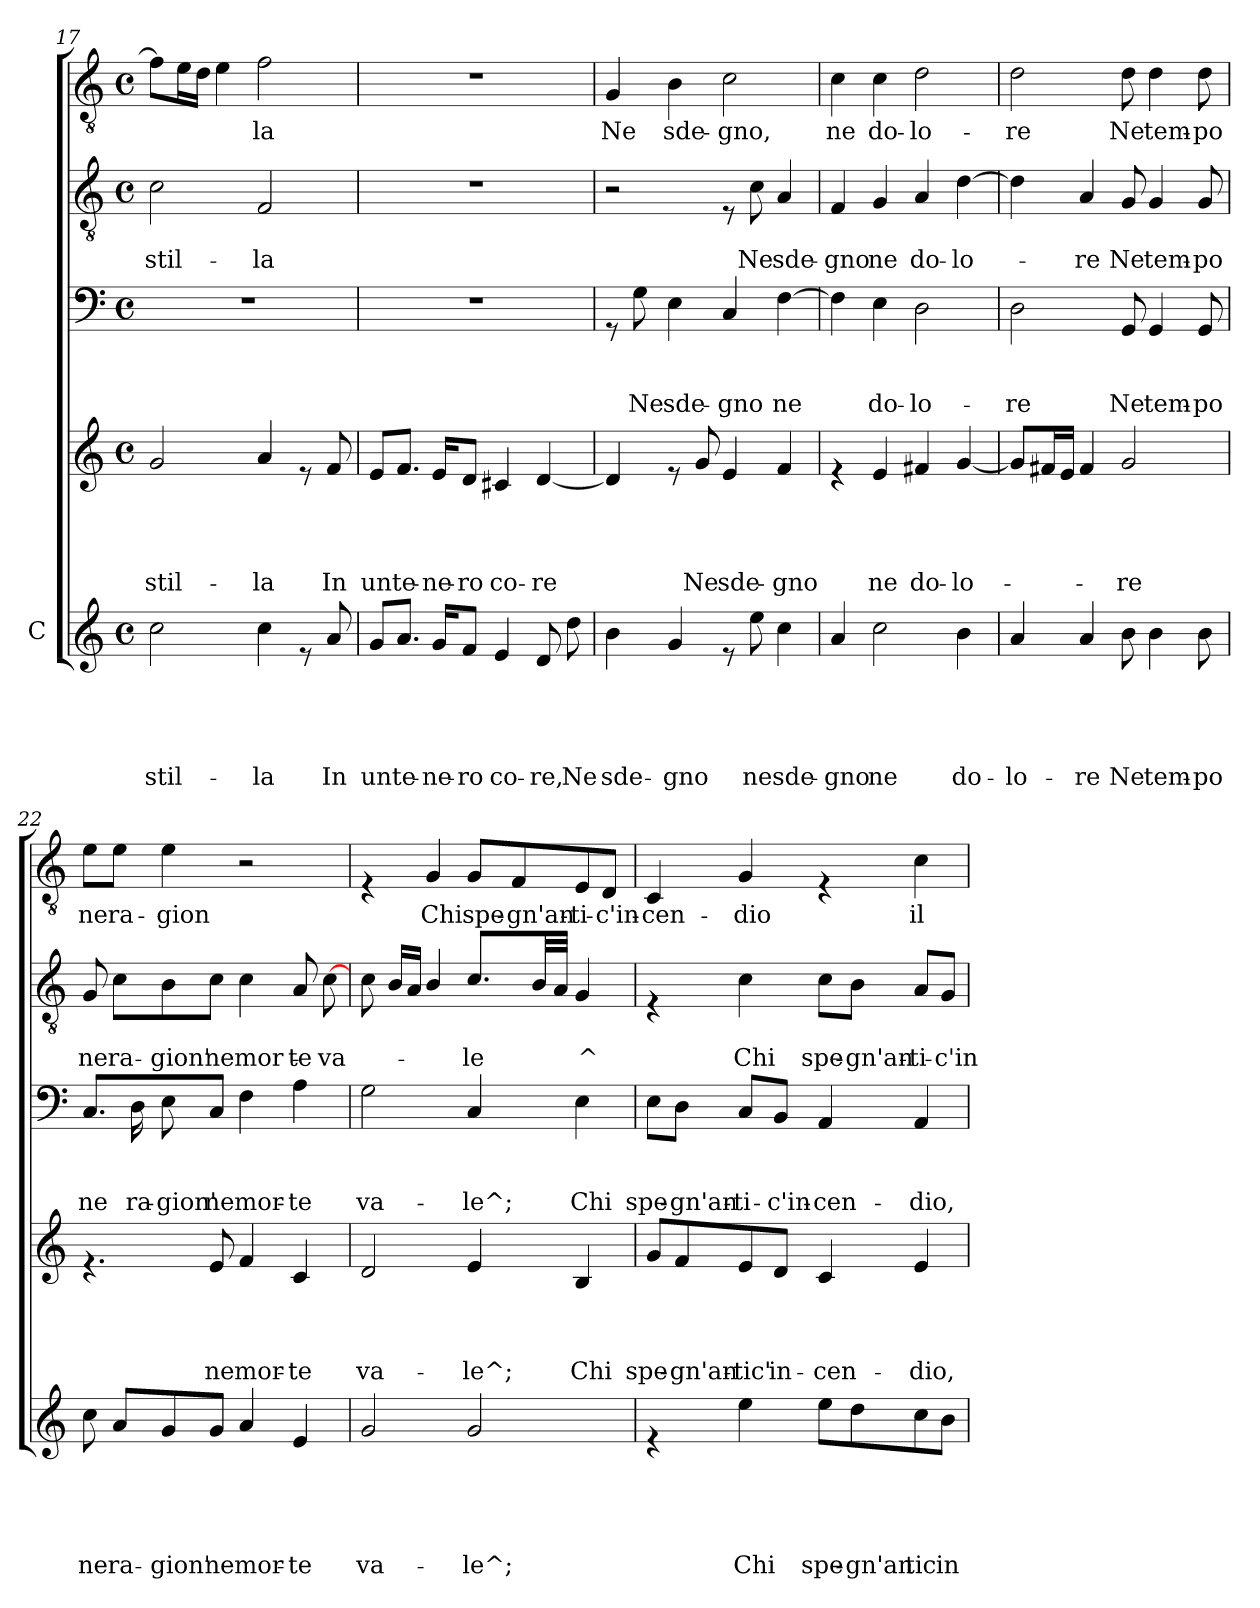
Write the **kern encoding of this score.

**kern	**text	**text	**text	**text	**text	**kern	**text	**text	**text	**text	**kern	**text	**text	**text	**kern	**text	**text	**kern	**text
*part5	*part5	*part5	*part5	*part5	*part5	*part4	*part4	*part4	*part4	*part4	*part3	*part3	*part3	*part3	*part2	*part2	*part2	*part1	*part1
*staff5	*staff5	*staff5	*staff5	*staff5	*staff5	*staff4	*staff4	*staff4	*staff4	*staff4	*staff3	*staff3	*staff3	*staff3	*staff2	*staff2	*staff2	*staff1	*staff1
*I"C	*	*	*	*	*	*	*	*	*	*	*	*	*	*	*	*	*	*	*
*clefG2	*	*	*	*	*	*clefG2	*	*	*	*	*clefF4	*	*	*	*clefGv2	*	*	*clefGv2	*
*k[]	*	*	*	*	*	*k[]	*	*	*	*	*k[]	*	*	*	*k[]	*	*	*k[]	*
*C:	*	*	*	*	*	*C:	*	*	*	*	*C:	*	*	*	*C:	*	*	*C:	*
*M4/4	*	*	*	*	*	*M4/4	*	*	*	*	*M4/4	*	*	*	*M4/4	*	*	*M4/4	*
*met(c)	*	*	*	*	*	*met(c)	*	*	*	*	*met(c)	*	*	*	*met(c)	*	*	*met(c)	*
=17	=17	=17	=17	=17	=17	=17	=17	=17	=17	=17	=17	=17	=17	=17	=17	=17	=17	=17	=17
!	!	!	!	!	!LO:LY:b	!	!	!	!	!LO:LY:b	!	!	!	!	!	!	!LO:LY:b	!	!
2cc\	.	.	.	.	stil-	2g/	.	.	.	stil-	1r	.	.	.	2c\	.	stil-	8f\L]	.
.	.	.	.	.	.	.	.	.	.	.	.	.	.	.	.	.	.	16e\L	.
.	.	.	.	.	.	.	.	.	.	.	.	.	.	.	.	.	.	16d\JJ	.
.	.	.	.	.	.	.	.	.	.	.	.	.	.	.	.	.	.	4e\	.
!	!	!	!	!	!LO:LY:b	!	!	!	!	!LO:LY:b	!	!	!	!	!	!	!LO:LY:b	!	!LO:LY:b
4cc\	.	.	.	.	-la	4a/	.	.	.	-la	.	.	.	.	2F/	.	-la	2f\	-la
8re	.	.	.	.	.	8re	.	.	.	.	.	.	.	.	.	.	.	.	.
!	!	!	!	!	!LO:LY:b	!	!	!	!	!LO:LY:b	!	!	!	!	!	!	!	!	!
8a/	.	.	.	.	In	8f/	.	.	.	In	.	.	.	.	.	.	.	.	.
=18	=18	=18	=18	=18	=18	=18	=18	=18	=18	=18	=18	=18	=18	=18	=18	=18	=18	=18	=18
!	!	!	!	!	!LO:LY:b	!	!	!	!	!LO:LY:b	!	!	!	!	!	!	!	!	!
8g/L	.	.	.	.	un	8e/L	.	.	.	un	1r	.	.	.	1r	.	.	1r	.
!	!	!	!	!	!LO:LY:b	!	!	!	!	!LO:LY:b	!	!	!	!	!	!	!	!	!
8.a/J	.	.	.	.	te-	8.f/J	.	.	.	te-	.	.	.	.	.	.	.	.	.
!	!	!	!	!	!LO:LY:b	!	!	!	!	!LO:LY:b	!	!	!	!	!	!	!	!	!
16g/KL	.	.	.	.	-ne-	16e/KL	.	.	.	-ne-	.	.	.	.	.	.	.	.	.
!	!	!	!	!	!LO:LY:b	!	!	!	!	!LO:LY:b	!	!	!	!	!	!	!	!	!
8f/J	.	.	.	.	-ro	8d/J	.	.	.	-ro	.	.	.	.	.	.	.	.	.
!	!	!	!	!	!LO:LY:b	!	!	!	!	!LO:LY:b	!	!	!	!	!	!	!	!	!
4e/	.	.	.	.	co-	4c#X/	.	.	.	co-	.	.	.	.	.	.	.	.	.
!	!	!	!	!	!LO:LY:b	!	!	!	!	!LO:LY:b	!	!	!	!	!	!	!	!	!
8d/	.	.	.	.	-re,	[<4d/	.	.	.	-re	.	.	.	.	.	.	.	.	.
!	!	!	!	!	!LO:LY:b	!	!	!	!	!	!	!	!	!	!	!	!	!	!
8dd\	.	.	.	.	Ne	.	.	.	.	.	.	.	.	.	.	.	.	.	.
!!LO:LB:g=z
=19	=19	=19	=19	=19	=19	=19	=19	=19	=19	=19	=19	=19	=19	=19	=19	=19	=19	=19	=19
!	!	!	!	!	!LO:LY:b	!	!	!	!	!	!	!	!	!	!	!	!	!	!LO:LY:b
4b\	.	.	.	.	sde-	4d/]	.	.	.	.	8rGG	.	.	.	2r	.	.	4G/	Ne
!	!	!	!	!	!	!	!	!	!	!	!	!	!	!LO:LY:b	!	!	!	!	!
.	.	.	.	.	.	.	.	.	.	.	8G\	.	.	Ne	.	.	.	.	.
!	!	!	!	!	!LO:LY:b	!	!	!	!	!	!	!	!	!LO:LY:b	!	!	!	!	!LO:LY:b
4g/	.	.	.	.	-gno	8re	.	.	.	.	4E\	.	.	sde-	.	.	.	4B\	sde-
!	!	!	!	!	!	!	!	!	!	!LO:LY:b	!	!	!	!	!	!	!	!	!
.	.	.	.	.	.	8g/	.	.	.	Ne	.	.	.	.	.	.	.	.	.
!	!	!	!	!	!	!	!	!	!	!LO:LY:b	!	!	!	!LO:LY:b	!	!	!	!	!LO:LY:b
8re	.	.	.	.	.	4e/	.	.	.	sde-	4C/	.	.	-gno	8rE	.	.	2c\	-gno,
!	!	!	!	!	!LO:LY:b	!	!	!	!	!	!	!	!	!	!	!	!LO:LY:b	!	!
8ee\	.	.	.	.	ne	.	.	.	.	.	.	.	.	.	8c\	.	Ne	.	.
!	!	!	!	!	!LO:LY:b	!	!	!	!	!LO:LY:b	!	!	!	!LO:LY:b	!	!	!LO:LY:b	!	!
4cc\	.	.	.	.	sde-	4f/	.	.	.	-gno	[>4F\	.	.	ne	4A/	.	sde-	.	.
=20	=20	=20	=20	=20	=20	=20	=20	=20	=20	=20	=20	=20	=20	=20	=20	=20	=20	=20	=20
!	!	!	!	!	!LO:LY:b	!	!	!	!	!	!	!	!	!	!	!	!LO:LY:b	!	!LO:LY:b
4a/	.	.	.	.	-gno	4re	.	.	.	.	4F\]	.	.	.	4F/	.	-gno	4c\	ne
!	!	!	!	!	!LO:LY:b	!	!	!	!	!LO:LY:b	!	!	!	!LO:LY:b	!	!	!LO:LY:b	!	!LO:LY:b
2cc\	.	.	.	.	ne	4e/	.	.	.	ne	4E\	.	.	do-	4G/	.	ne	4c\	do-
!	!	!	!	!	!	!	!	!	!	!LO:LY:b	!	!	!	!LO:LY:b	!	!	!LO:LY:b	!	!LO:LY:b
.	.	.	.	.	.	4f#X/	.	.	.	do-	2D\	.	.	-lo-	4A/	.	do-	2d\	-lo-
!	!	!	!	!	!LO:LY:b	!	!	!	!	!LO:LY:b	!	!	!	!	!	!	!LO:LY:b	!	!
4b\	.	.	.	.	do-	[<4g/	.	.	.	-lo-	.	.	.	.	[>4d\	.	-lo-	.	.
=21	=21	=21	=21	=21	=21	=21	=21	=21	=21	=21	=21	=21	=21	=21	=21	=21	=21	=21	=21
!	!	!	!	!	!LO:LY:b	!	!	!	!	!	!	!	!	!LO:LY:b	!	!	!	!	!LO:LY:b
4a/	.	.	.	.	-lo-	8g/L]	.	.	.	.	2D\	.	.	-re	4d\]	.	.	2d\	-re
.	.	.	.	.	.	16f#X/L	.	.	.	.	.	.	.	.	.	.	.	.	.
.	.	.	.	.	.	16e/JJ	.	.	.	.	.	.	.	.	.	.	.	.	.
!	!	!	!	!	!LO:LY:b	!	!	!	!	!	!	!	!	!	!	!	!LO:LY:b	!	!
4a/	.	.	.	.	-re	4f#/	.	.	.	.	.	.	.	.	4A/	.	-re	.	.
!	!	!	!	!	!LO:LY:b	!	!	!	!	!LO:LY:b	!	!	!	!LO:LY:b	!	!	!LO:LY:b	!	!LO:LY:b
8b\	.	.	.	.	Ne	2g/	.	.	.	-re	8GG/	.	.	Ne	8G/	.	Ne	8d\	Ne
!	!	!	!	!	!LO:LY:b	!	!	!	!	!	!	!	!	!LO:LY:b	!	!	!LO:LY:b	!	!LO:LY:b
4b\	.	.	.	.	tem-	.	.	.	.	.	4GG/	.	.	tem-	4G/	.	tem-	4d\	tem-
!	!	!	!	!	!LO:LY:b	!	!	!	!	!	!	!	!	!LO:LY:b	!	!	!LO:LY:b	!	!LO:LY:b
8b\	.	.	.	.	-po	.	.	.	.	.	8GG/	.	.	-po	8G/	.	-po	8d\	-po
!!LO:PB:g=z
=22	=22	=22	=22	=22	=22	=22	=22	=22	=22	=22	=22	=22	=22	=22	=22	=22	=22	=22	=22
!	!	!	!	!	!LO:LY:b	!	!	!	!	!	!	!	!	!LO:LY:b	!	!	!LO:LY:b	!	!LO:LY:b
*	*	*	*	*	*	*	*	*	*	*	*^	*	*	*	*^	*	*	*	*
8cc\	.	.	.	.	ne	4.re	.	.	.	.	8.C/L	8.ryy	.	.	ne	8G/	8ryy	.	ne	8e\L	ne
!	!	!	!	!	!LO:LY:b	!	!	!	!	!	!	!	!	!	!	!	!	!	!LO:LY:b	!	!LO:LY:b
8a/L	.	.	.	.	ra-	.	.	.	.	.	.	.	.	.	.	2ryy	8c\L	.	ra-	8e\J	ra-
!	!	!	!	!	!	!	!	!	!	!	!	!	!	!	!LO:LY:b	!	!	!	!	!	!
.	.	.	.	.	.	.	.	.	.	.	8.ryy	16D\	.	.	ra-	.	.	.	.	.	.
!	!	!	!	!	!LO:LY:b	!	!	!	!	!	!	!	!	!	!LO:LY:b	!	!	!	!LO:LY:b	!	!LO:LY:b
8g/	.	.	.	.	-gion'	.	.	.	.	.	.	8E\	.	.	-gion'	.	8B\	.	-gion'	4e\	-gion
!	!	!	!	!	!LO:LY:b	!	!	!	!	!LO:LY:b	!	!	!	!	!LO:LY:b	!	!	!	!LO:LY:b	!	!
8g/J	.	.	.	.	ne	8e/	.	.	.	ne	8C/J	8ryy	.	.	ne	.	8c\J	.	ne	.	.
!	!	!	!	!	!LO:LY:b	!	!	!	!	!LO:LY:b	!	!	!	!	!LO:LY:b	!	!	!	!LO:LY:b	!	!
4a/	.	.	.	.	mor-	4f/	.	.	.	mor-	2ryy	4F\	.	.	mor-	.	4c\	.	mor-	2r	.
.	.	.	.	.	.	.	.	.	.	.	.	.	.	.	.	8ryy	.	.	.	.	.
!	!	!	!	!	!LO:LY:b	!	!	!	!	!LO:LY:b	!	!	!	!	!LO:LY:b	!	!	!	!LO:LY:b	!	!
4e/	.	.	.	.	-te	4c/	.	.	.	-te	.	4A\	.	.	-te	8A/	8ryy	.	te	.	.
!	!	!	!	!	!	!	!	!	!	!	!	!	!	!	!	!	!	!	!LO:LY:b	!	!
.	.	.	.	.	.	.	.	.	.	.	.	.	.	.	.	8ryy	[>8c\	.	-va-	.	.
*	*	*	*	*	*	*	*	*	*	*	*v	*v	*	*	*	*	*	*	*	*	*
=23	=23	=23	=23	=23	=23	=23	=23	=23	=23	=23	=23	=23	=23	=23	=23	=23	=23	=23	=23	=23
!	!	!	!	!	!LO:LY:b	!	!	!	!	!LO:LY:b	!	!	!	!LO:LY:b	!	!	!	!	!	!
2g/	.	.	.	.	va-	2d/	.	.	.	va-	2G\	.	.	va-	8c\	8ryy	.	.	4rE	.
.	.	.	.	.	.	.	.	.	.	.	.	.	.	.	8ryy	16B/LL	.	.	.	.
.	.	.	.	.	.	.	.	.	.	.	.	.	.	.	.	16A/JJ	.	.	.	.
!	!	!	!	!	!	!	!	!	!	!	!	!	!	!	!	!	!	!	!	!LO:LY:b
.	.	.	.	.	.	.	.	.	.	.	.	.	.	.	4B/	4ryy	.	.	4G/	Chi
!	!	!	!	!	!LO:LY:b	!	!	!	!	!LO:LY:b	!	!	!	!LO:LY:b	!	!	!	!LO:LY:b	!	!LO:LY:b
2g/	.	.	.	.	-le^;	4e/	.	.	.	-le^;	4C/	.	.	-le^;	2ryy	8.c/L	.	-le	8G/L	spe-
!	!	!	!	!	!	!	!	!	!	!	!	!	!	!	!	!	!	!	!	!LO:LY:b
.	.	.	.	.	.	.	.	.	.	.	.	.	.	.	.	.	.	.	8F/	-gn'an-
.	.	.	.	.	.	.	.	.	.	.	.	.	.	.	.	32B/LL	.	.	.	.
.	.	.	.	.	.	.	.	.	.	.	.	.	.	.	.	32A/JJJ	.	.	.	.
!	!	!	!	!	!	!	!	!	!	!LO:LY:b	!	!	!	!LO:LY:b	!	!	!	!LO:LY:b	!	!LO:LY:b
.	.	.	.	.	.	4B/	.	.	.	Chi	4E\	.	.	Chi	.	4G/	.	^	8E/	-ti-
!	!	!	!	!	!	!	!	!	!	!	!	!	!	!	!	!	!	!	!	!LO:LY:b
.	.	.	.	.	.	.	.	.	.	.	.	.	.	.	.	.	.	.	8D/J	-c'in-
*	*	*	*	*	*	*	*	*	*	*	*	*	*	*	*v	*v	*	*	*	*
=24	=24	=24	=24	=24	=24	=24	=24	=24	=24	=24	=24	=24	=24	=24	=24	=24	=24	=24	=24
!	!	!	!	!	!	!	!	!	!	!LO:LY:b	!	!	!	!LO:LY:b	!	!	!	!	!LO:LY:b
4re	.	.	.	.	.	8g/L	.	.	.	spe-	8E\L	.	.	spe-	4rE	.	.	4C/	-cen-
!	!	!	!	!	!	!	!	!	!	!LO:LY:b	!	!	!	!LO:LY:b	!	!	!	!	!
.	.	.	.	.	.	8f/	.	.	.	-gn'an-	8D\J	.	.	-gn'an-	.	.	.	.	.
!	!	!	!	!	!LO:LY:b	!	!	!	!	!LO:LY:b	!	!	!	!LO:LY:b	!	!	!LO:LY:b	!	!LO:LY:b
4ee\	.	.	.	.	Chi	8e/	.	.	.	-tic'	8C/L	.	.	-ti-	4c\	.	Chi	4G/	-dio
!	!	!	!	!	!	!	!	!	!	!LO:LY:b	!	!	!	!LO:LY:b	!	!	!	!	!
.	.	.	.	.	.	8d/J	.	.	.	in-	8BB/J	.	.	-c'in-	.	.	.	.	.
!	!	!	!	!	!LO:LY:b	!	!	!	!	!LO:LY:b	!	!	!	!LO:LY:b	!	!	!LO:LY:b	!	!
8ee\L	.	.	.	.	spe-	4c/	.	.	.	-cen-	4AA/	.	.	-cen-	8c\L	.	spe-	4rE	.
!	!	!	!	!	!LO:LY:b	!	!	!	!	!	!	!	!	!	!	!	!LO:LY:b	!	!
8dd\	.	.	.	.	-gn'an	.	.	.	.	.	.	.	.	.	8B\J	.	-gn'an-	.	.
!	!	!	!	!	!LO:LY:b	!	!	!	!	!LO:LY:b	!	!	!	!LO:LY:b	!	!	!LO:LY:b	!	!LO:LY:b
8cc\	.	.	.	.	tic	4e/	.	.	.	-dio,	4AA/	.	.	-dio,	8A/L	.	-ti-	4c\	il
!	!	!	!	!	!LO:LY:b	!	!	!	!	!	!	!	!	!	!	!	!LO:LY:b	!	!
8b\J	.	.	.	.	in-	.	.	.	.	.	.	.	.	.	8G/J	.	-c'in-	.	.
=	=	=	=	=	=	=	=	=	=	=	=	=	=	=	=	=	=	=	=
*-	*-	*-	*-	*-	*-	*-	*-	*-	*-	*-	*-	*-	*-	*-	*-	*-	*-	*-	*-
